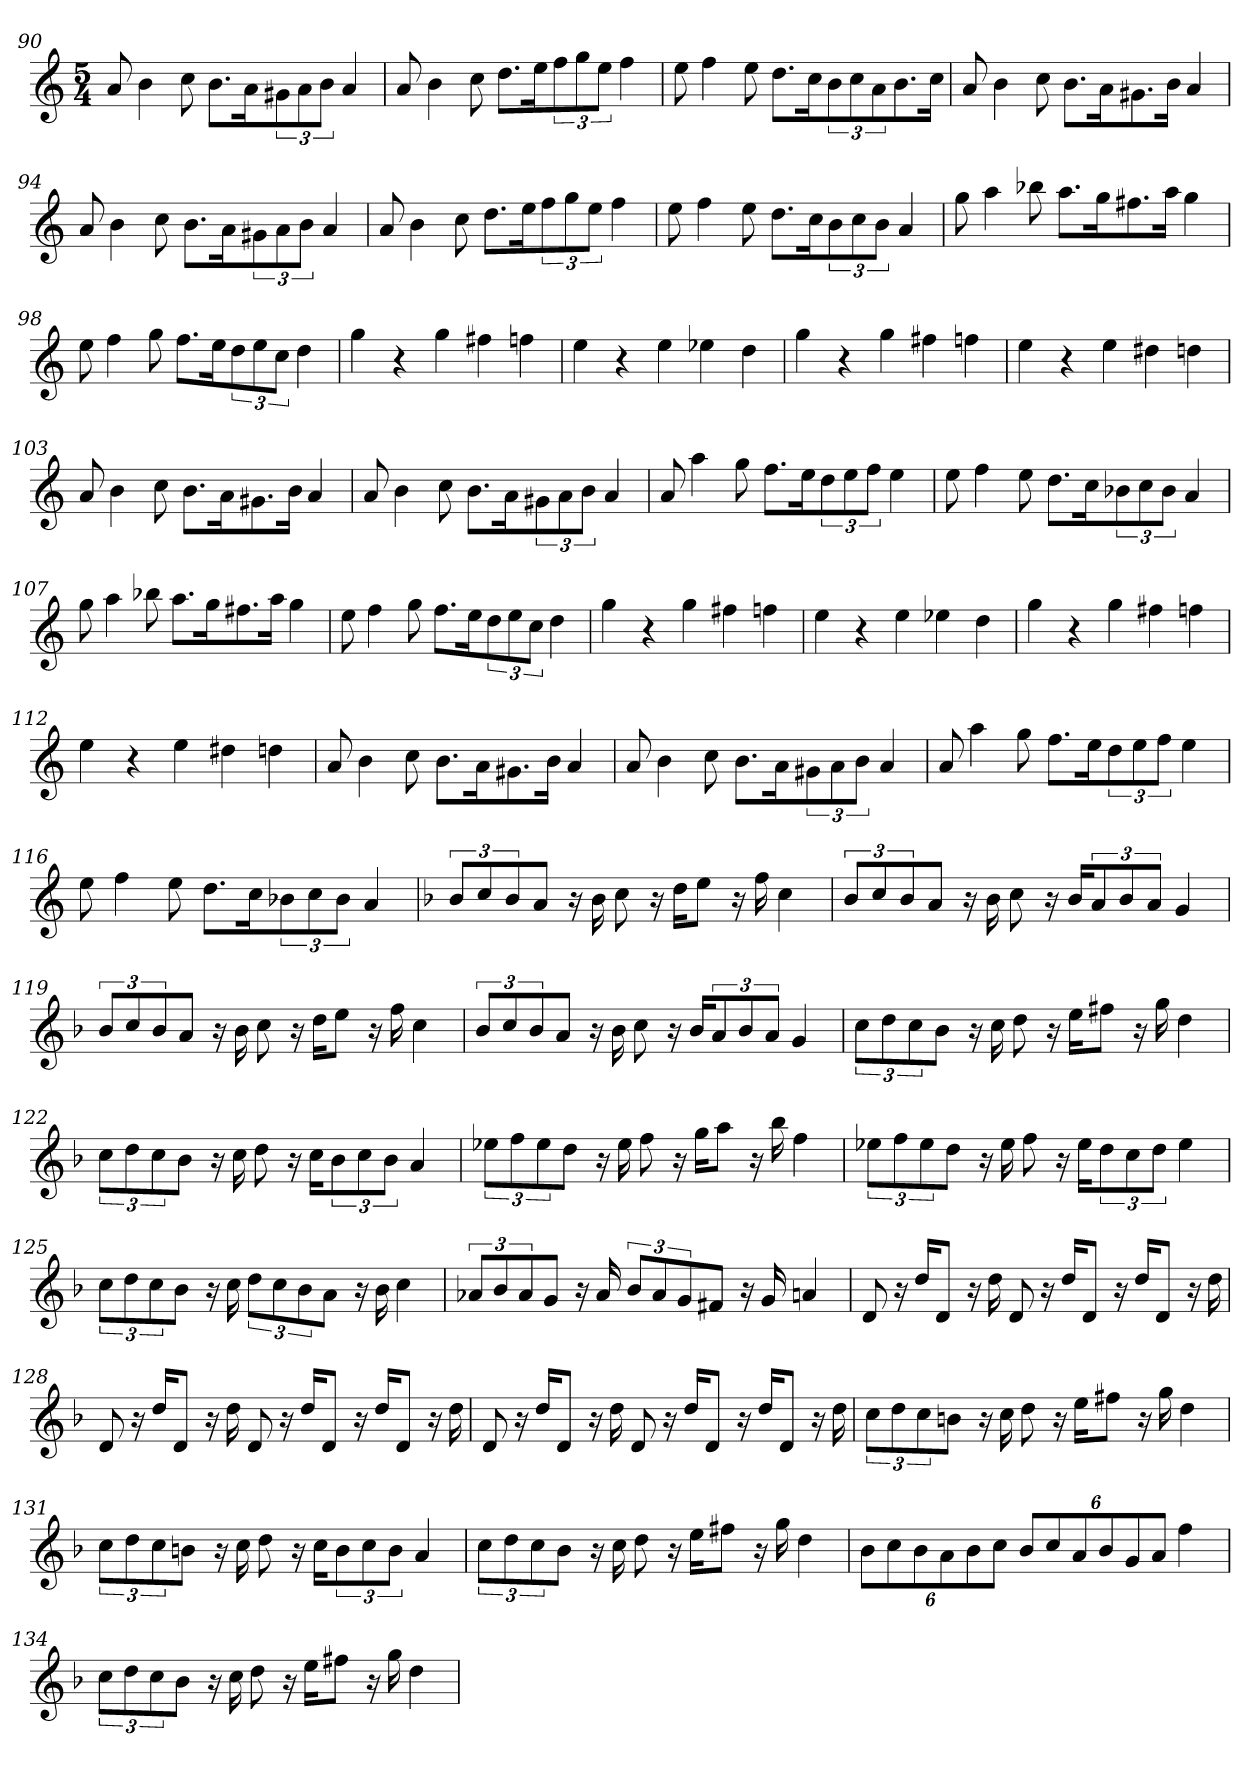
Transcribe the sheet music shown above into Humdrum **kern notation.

**kern
*part1
*staff1
*clefG2
*k[]
*C:
*M5/4
=90
8a
4b
8cc
8.b\L
16a\k
12g#X\
12a\
12b\J
4a
=91
8a
4b
8cc
8.dd\L
16ee\k
12ff\
12gg\
12ee\J
4ff
=92
8ee
4ff
8ee
8.dd\L
16cc\k
12b\
12cc\
12a\
8.b\
16cc\Jk
=93
8a
4b
8cc
8.b\L
16a\k
8.g#X\
16b\Jk
4a
=94
8a
4b
8cc
8.b\L
16a\k
12g#X\
12a\
12b\J
4a
=95
8a
4b
8cc
8.dd\L
16ee\k
12ff\
12gg\
12ee\J
4ff
=96
8ee
4ff
8ee
8.dd\L
16cc\k
12b\
12cc\
12b\J
4a
=97
8gg
4aa
8bb-X
8.aa\L
16gg\k
8.ff#X\
16aa\Jk
4gg
=98
8ee
4ff
8gg
8.ff\L
16ee\k
12dd\
12ee\
12cc\J
4dd
=99
4gg
4r
4gg
4ff#X
4ffn
=100
4ee
4r
4ee
4ee-X
4dd
=101
4gg
4r
4gg
4ff#X
4ffn
=102
4ee
4r
4ee
4dd#X
4ddn
=103
8a
4b
8cc
8.b\L
16a\k
8.g#X\
16b\Jk
4a
=104
8a
4b
8cc
8.b\L
16a\k
12g#X\
12a\
12b\J
4a
=105
8a
4aa
8gg
8.ff\L
16ee\k
12dd\
12ee\
12ff\J
4ee
=106
8ee
4ff
8ee
8.dd\L
16cc\k
12b-X\
12cc\
12b-\J
4a
=107
8gg
4aa
8bb-X
8.aa\L
16gg\k
8.ff#X\
16aa\Jk
4gg
=108
8ee
4ff
8gg
8.ff\L
16ee\k
12dd\
12ee\
12cc\J
4dd
=109
4gg
4r
4gg
4ff#X
4ffn
=110
4ee
4r
4ee
4ee-X
4dd
=111
4gg
4r
4gg
4ff#X
4ffn
=112
4ee
4r
4ee
4dd#X
4ddn
=113
8a
4b
8cc
8.b\L
16a\k
8.g#X\
16b\Jk
4a
=114
8a
4b
8cc
8.b\L
16a\k
12g#X\
12a\
12b\J
4a
=115
8a
4aa
8gg
8.ff\L
16ee\k
12dd\
12ee\
12ff\J
4ee
=116
8ee
4ff
8ee
8.dd\L
16cc\k
12b-X\
12cc\
12b-\J
4a
=117
*k[b-]
*F:
12b-/L
12cc/
12b-/
8a/J
16r
16b-
8cc
16r
16dd\KL
8ee\J
16r
16ff
4cc
=118
12b-/L
12cc/
12b-/
8a/J
16r
16b-
8cc
16r
16b-/KL
12a/
12b-/
12a/J
4g
=119
12b-/L
12cc/
12b-/
8a/J
16r
16b-
8cc
16r
16dd\KL
8ee\J
16r
16ff
4cc
=120
12b-/L
12cc/
12b-/
8a/J
16r
16b-
8cc
16r
16b-/KL
12a/
12b-/
12a/J
4g
=121
12cc\L
12dd\
12cc\
8b-\J
16r
16cc
8dd
16r
16ee\KL
8ff#X\J
16r
16gg
4dd
=122
12cc\L
12dd\
12cc\
8b-\J
16r
16cc
8dd
16r
16cc\KL
12b-\
12cc\
12b-\J
4a
=123
12ee-X\L
12ff\
12ee-\
8dd\J
16r
16ee-
8ff
16r
16gg\KL
8aa\J
16r
16bb-
4ff
=124
12ee-X\L
12ff\
12ee-\
8dd\J
16r
16ee-
8ff
16r
16ee-\KL
12dd\
12cc\
12dd\J
4ee-
=125
12cc\L
12dd\
12cc\
8b-\J
16r
16cc
12dd\L
12cc\
12b-\
8a\J
16r
16b-
4cc
=126
12a-X/L
12b-/
12a-/
8g/J
16r
16a-
12b-/L
12a-/
12g/
8f#X/J
16r
16g
4an
=127
8d
16r
16dd/KL
8d/J
16r
16dd
8d
16r
16dd/KL
8d/J
16r
16dd/KL
8d/J
16r
16dd
=128
8d
16r
16dd/KL
8d/J
16r
16dd
8d
16r
16dd/KL
8d/J
16r
16dd/KL
8d/J
16r
16dd
=129
8d
16r
16dd/KL
8d/J
16r
16dd
8d
16r
16dd/KL
8d/J
16r
16dd/KL
8d/J
16r
16dd
=130
12cc\L
12dd\
12cc\
8bn\J
16r
16cc
8dd
16r
16ee\KL
8ff#X\J
16r
16gg
4dd
=131
12cc\L
12dd\
12cc\
8bn\J
16r
16cc
8dd
16r
16cc\KL
12b\
12cc\
12b\J
4a
=132
12cc\L
12dd\
12cc\
8b-\J
16r
16cc
8dd
16r
16ee\KL
8ff#X\J
16r
16gg
4dd
=133
12b-\L
12cc\
12b-\
12a\
12b-\
12cc\J
12b-/L
12cc/
12a/
12b-/
12g/
12a/J
4ff
=134
12cc\L
12dd\
12cc\
8b-\J
16r
16cc
8dd
16r
16ee\KL
8ff#X\J
16r
16gg
4dd
=
*-
